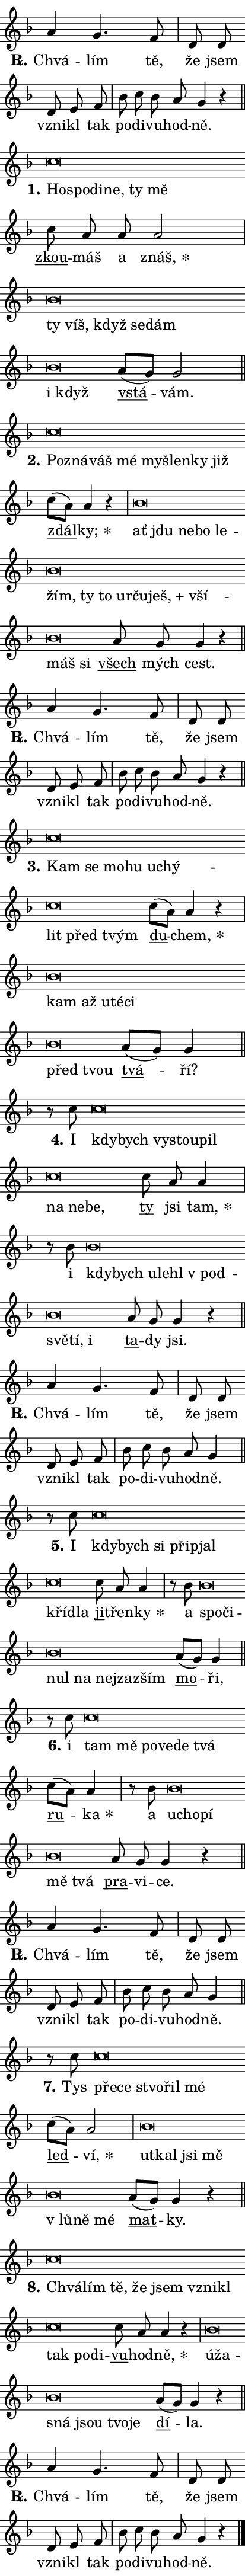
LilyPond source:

\version "2.22.1"
\header { tagline = "" }
\paper {
  indent = 0\cm
  top-margin = 0\cm
  right-margin = 0\cm
  bottom-margin = 0\cm
  left-margin = 0\cm
  paper-width = 7\cm
  page-breaking = #ly:one-page-breaking
  system-system-spacing.basic-distance = #11
  score-system-spacing.basic-distance = #11
  ragged-last = ##f
}


%% Author: Thomas Morley
%% https://lists.gnu.org/archive/html/lilypond-user/2020-05/msg00002.html
#(define (line-position grob)
"Returns position of @var[grob} in current system:
   @code{'start}, if at first time-step
   @code{'end}, if at last time-step
   @code{'middle} otherwise
"
  (let* ((col (ly:item-get-column grob))
         (ln (ly:grob-object col 'left-neighbor))
         (rn (ly:grob-object col 'right-neighbor))
         (col-to-check-left (if (ly:grob? ln) ln col))
         (col-to-check-right (if (ly:grob? rn) rn col))
         (break-dir-left
           (and
             (ly:grob-property col-to-check-left 'non-musical #f)
             (ly:item-break-dir col-to-check-left)))
         (break-dir-right
           (and
             (ly:grob-property col-to-check-right 'non-musical #f)
             (ly:item-break-dir col-to-check-right))))
        (cond ((eqv? 1 break-dir-left) 'start)
              ((eqv? -1 break-dir-right) 'end)
              (else 'middle))))

#(define (tranparent-at-line-position vctor)
  (lambda (grob)
  "Relying on @code{line-position} select the relevant enry from @var{vctor}.
Used to determine transparency,"
    (case (line-position grob)
      ((end) (not (vector-ref vctor 0)))
      ((middle) (not (vector-ref vctor 1)))
      ((start) (not (vector-ref vctor 2))))))

noteHeadBreakVisibility =
#(define-music-function (break-visibility)(vector?)
"Makes @code{NoteHead}s transparent relying on @var{break-visibility}"
#{
  \override NoteHead.transparent =
    #(tranparent-at-line-position break-visibility)
#})

#(define delete-ledgers-for-transparent-note-heads
  (lambda (grob)
    "Reads whether a @code{NoteHead} is transparent.
If so this @code{NoteHead} is removed from @code{'note-heads} from
@var{grob}, which is supposed to be @code{LedgerLineSpanner}.
As a result ledgers are not printed for this @code{NoteHead}"
    (let* ((nhds-array (ly:grob-object grob 'note-heads))
           (nhds-list
             (if (ly:grob-array? nhds-array)
                 (ly:grob-array->list nhds-array)
                 '()))
           ;; Relies on the transparent-property being done before
           ;; Staff.LedgerLineSpanner.after-line-breaking is executed.
           ;; This is fragile ...
           (to-keep
             (remove
               (lambda (nhd)
                 (ly:grob-property nhd 'transparent #f))
               nhds-list)))
      ;; TODO find a better method to iterate over grob-arrays, similiar
      ;; to filter/remove etc for lists
      ;; For now rebuilt from scratch
      (set! (ly:grob-object grob 'note-heads)  '())
      (for-each
        (lambda (nhd)
          (ly:pointer-group-interface::add-grob grob 'note-heads nhd))
        to-keep))))

hideNotes = {
  \noteHeadBreakVisibility #begin-of-line-visible
}
unHideNotes = {
  \noteHeadBreakVisibility #all-visible
}

% work-around for resetting accidentals
% https://lilypond.org/doc/v2.23/Documentation/notation/displaying-rhythms#unmetered-music
cadenzaMeasure = {
  \cadenzaOff
  \partial 1024 s1024
  \cadenzaOn
}

#(define-markup-command (accent layout props text) (markup?)
  "Underline accented syllable"
  (interpret-markup layout props
    #{\markup \override #'(offset . 4.3) \underline { #text }#}))

responsum = \markup \concat {
  "R" \hspace #-1.05 \path #0.1 #'((moveto 0 0.07) (lineto 0.9 0.8)) \hspace #0.05 "."
}

\layout {
    \context {
        \Staff
        \remove "Time_signature_engraver"
        \override LedgerLineSpanner.after-line-breaking = #delete-ledgers-for-transparent-note-heads
    }
    \context {
        \Voice {
            \override NoteHead.output-attributes = #'((class . "notehead"))
            \override Hairpin.height = #0.55
        }
    }
    \context {
        \Lyrics {
            \override StanzaNumber.output-attributes = #'((class . "stanzanumber"))
            \override LyricSpace.minimum-distance = #0.9
            \override LyricText.font-name = #"TeX Gyre Schola"
            \override LyricText.font-size = 1
            \override StanzaNumber.font-name = #"TeX Gyre Schola Bold"
            \override StanzaNumber.font-size = 1
        }
    }
}

% magnetic-lyrics.ily
%
%   written by
%     Jean Abou Samra <jean@abou-samra.fr>
%     Werner Lemberg <wl@gnu.org>
%
%   adapted by
%     Jiri Hon <jiri.hon@gmail.com>
%
% Version 2022-Apr-15

% https://www.mail-archive.com/lilypond-user@gnu.org/msg149350.html

#(define (Left_hyphen_pointer_engraver context)
   "Collect syllable-hyphen-syllable occurrences in lyrics and store
them in properties.  This engraver only looks to the left.  For
example, if the lyrics input is @code{foo -- bar}, it does the
following.

@itemize @bullet
@item
Set the @code{text} property of the @code{LyricHyphen} grob between
@q{foo} and @q{bar} to @code{foo}.

@item
Set the @code{left-hyphen} property of the @code{LyricText} grob with
text @q{foo} to the @code{LyricHyphen} grob between @q{foo} and
@q{bar}.
@end itemize

Use this auxiliary engraver in combination with the
@code{lyric-@/text::@/apply-@/magnetic-@/offset!} hook."
   (let ((hyphen #f)
         (text #f))
     (make-engraver
      (acknowledgers
       ((lyric-syllable-interface engraver grob source-engraver)
        (set! text grob)))
      (end-acknowledgers
       ((lyric-hyphen-interface engraver grob source-engraver)
        ;(when (not (grob::has-interface grob 'lyric-space-interface))
          (set! hyphen grob)));)
      ((stop-translation-timestep engraver)
       (when (and text hyphen)
         (ly:grob-set-object! text 'left-hyphen hyphen))
       (set! text #f)
       (set! hyphen #f)))))

#(define (lyric-text::apply-magnetic-offset! grob)
   "If the space between two syllables is less than the value in
property @code{LyricText@/.details@/.squash-threshold}, move the right
syllable to the left so that it gets concatenated with the left
syllable.

Use this function as a hook for
@code{LyricText@/.after-@/line-@/breaking} if the
@code{Left_@/hyphen_@/pointer_@/engraver} is active."
   (let ((hyphen (ly:grob-object grob 'left-hyphen #f)))
     (when hyphen
       (let ((left-text (ly:spanner-bound hyphen LEFT)))
         (when (grob::has-interface left-text 'lyric-syllable-interface)
           (let* ((common (ly:grob-common-refpoint grob left-text X))
                  (this-x-ext (ly:grob-extent grob common X))
                  (left-x-ext
                   (begin
                     ;; Trigger magnetism for left-text.
                     (ly:grob-property left-text 'after-line-breaking)
                     (ly:grob-extent left-text common X)))
                  ;; `delta` is the gap width between two syllables.
                  (delta (- (interval-start this-x-ext)
                            (interval-end left-x-ext)))
                  (details (ly:grob-property grob 'details))
                  (threshold (assoc-get 'squash-threshold details 0.2)))
             (when (< delta threshold)
               (let* (;; We have to manipulate the input text so that
                      ;; ligatures crossing syllable boundaries are not
                      ;; disabled.  For languages based on the Latin
                      ;; script this is essentially a beautification.
                      ;; However, for non-Western scripts it can be a
                      ;; necessity.
                      (lt (ly:grob-property left-text 'text))
                      (rt (ly:grob-property grob 'text))
                      (is-space (grob::has-interface hyphen 'lyric-space-interface))
                      (space (if is-space " " ""))
                      (space-markup (grob-interpret-markup grob " "))
                      (space-size (interval-length (ly:stencil-extent space-markup X)))
                      (extra-delta (if is-space space-size 0))
                      ;; Append new syllable.
                      (ltrt-space (if (and (string? lt) (string? rt))
                                (string-append lt space rt)
                                (make-concat-markup (list lt space rt))))
                      ;; Right-align `ltrt` to the right side.
                      (ltrt-space-markup (grob-interpret-markup
                               grob
                               (make-translate-markup
                                (cons (interval-length this-x-ext) 0)
                                (make-right-align-markup ltrt-space)))))
                 (begin
                   ;; Don't print `left-text`.
                   (ly:grob-set-property! left-text 'stencil #f)
                   ;; Set text and stencil (which holds all collected
                   ;; syllables so far) and shift it to the left.
                   (ly:grob-set-property! grob 'text ltrt-space)
                   (ly:grob-set-property! grob 'stencil ltrt-space-markup)
                   (ly:grob-translate-axis! grob (- (- delta extra-delta)) X))))))))))


#(define (lyric-hyphen::displace-bounds-first grob)
   ;; Make very sure this callback isn't triggered too early.
   (let ((left (ly:spanner-bound grob LEFT))
         (right (ly:spanner-bound grob RIGHT)))
     (ly:grob-property left 'after-line-breaking)
     (ly:grob-property right 'after-line-breaking)
     (ly:lyric-hyphen::print grob)))

squashThreshold = #0.4

\layout {
  \context {
    \Lyrics
    \consists #Left_hyphen_pointer_engraver
    \override LyricText.after-line-breaking =
      #lyric-text::apply-magnetic-offset!
    \override LyricHyphen.stencil = #lyric-hyphen::displace-bounds-first
    \override LyricText.details.squash-threshold = \squashThreshold
    \override LyricHyphen.minimum-distance = 0
    \override LyricHyphen.minimum-length = \squashThreshold
  }
}

squash = \override LyricText.details.squash-threshold = 9999
unSquash = \override LyricText.details.squash-threshold = \squashThreshold

left = \override LyricText.self-alignment-X = #LEFT
unLeft = \revert LyricText.self-alignment-X

starOffset = #(lambda (grob) 
                (let ((x_offset (ly:self-alignment-interface::aligned-on-x-parent grob)))
                  (if (= x_offset 0) 0 (+ x_offset 1.2))))

star = #(define-music-function (syllable)(string?)
"Append star separator at the end of a syllable"
#{
  \once \override LyricText.X-offset = #starOffset
  \lyricmode { \markup {
    #syllable
    \override #'((font-name . "TeX Gyre Schola Bold")) \hspace #0.2 \lower #0.65 \larger "*"
  } }
#})

starAccent = #(define-music-function (syllable)(string?)
"Append star separator at the end of a syllable and make accent"
#{
  \once \override LyricText.X-offset = #starOffset
  \lyricmode { \markup {
    \accent #syllable
    \override #'((font-name . "TeX Gyre Schola Bold")) \hspace #0.2 \lower #0.65 \larger "*"
  } }
#})

breath = #(define-music-function (syllable)(string?)
"Append breathing indicator at the end of a syllable"
#{
  \lyricmode { \markup { #syllable "+" } }
#})

optionalBreath = #(define-music-function (syllable)(string?)
"Append optional breathing indicator at the end of a syllable"
#{
  \lyricmode { \markup { #syllable "(+)" } }
#})


\score {
    <<
        \new Voice = "melody" { \cadenzaOn \key f \major \relative { a'4 g4. f8 \cadenzaMeasure \bar "|" d d \bar "" d e f \cadenzaMeasure \bar "|" bes c bes a g4 r \cadenzaMeasure \bar "||" \break }
\relative { c''\breve*1/16 \hideNotes \breve*1/16 \bar "" \breve*1/16 \bar "" \breve*1/16 \bar "" \breve*1/16 \breve*1/16 \bar "" \unHideNotes \bar "" c8 a a a2 \cadenzaMeasure \bar "|" bes\breve*1/16 \hideNotes \breve*1/16 \bar "" \breve*1/16 \bar "" \breve*1/16 \bar "" \breve*1/16 \bar "" \breve*1/16 \breve*1/16 \bar "" \unHideNotes \bar "" a8[( g)] g2 \cadenzaMeasure \bar "||" \break }
\relative { c''\breve*1/16 \hideNotes \breve*1/16 \bar "" \breve*1/16 \bar "" \breve*1/16 \bar "" \breve*1/16 \bar "" \breve*1/16 \bar "" \breve*1/16 \breve*1/16 \bar "" \unHideNotes \bar "" c8[( a)] a4 r \cadenzaMeasure \bar "|" bes\breve*1/16 \hideNotes \breve*1/16 \bar "" \breve*1/16 \bar "" \breve*1/16 \bar "" \breve*1/16 \bar "" \breve*1/16 \bar "" \breve*1/16 \bar "" \breve*1/16 \bar "" \breve*1/16 \bar "" \breve*1/16 \bar "" \breve*1/16 \bar "" \breve*1/16 \bar "" \breve*1/16 \breve*1/16 \bar "" \unHideNotes \bar "" a8 g g4 r \cadenzaMeasure \bar "||" \break }
\relative { a'4 g4. f8 \cadenzaMeasure \bar "|" d d \bar "" d e f \cadenzaMeasure \bar "|" bes c bes a g4 r \cadenzaMeasure \bar "||" \break }
\relative { c''\breve*1/16 \hideNotes \breve*1/16 \bar "" \breve*1/16 \bar "" \breve*1/16 \bar "" \breve*1/16 \bar "" \breve*1/16 \bar "" \breve*1/16 \bar "" \breve*1/16 \breve*1/16 \bar "" \unHideNotes \bar "" c8[( a)] a4 r \cadenzaMeasure \bar "|" bes\breve*1/16 \hideNotes \breve*1/16 \bar "" \breve*1/16 \bar "" \breve*1/16 \bar "" \breve*1/16 \bar "" \breve*1/16 \breve*1/16 \bar "" \unHideNotes \bar "" a8[( g)] g4 \cadenzaMeasure \bar "||" \break }
\relative { r8 c''8 c\breve*1/16 \hideNotes \breve*1/16 \bar "" \breve*1/16 \bar "" \breve*1/16 \bar "" \breve*1/16 \bar "" \breve*1/16 \bar "" \breve*1/16 \breve*1/16 \bar "" \unHideNotes \bar "" c8 a a4 \cadenzaMeasure \bar "|" r8 bes8 bes\breve*1/16 \hideNotes \breve*1/16 \bar "" \breve*1/16 \bar "" \breve*1/16 \bar "" \breve*1/16 \bar "" \breve*1/16 \bar "" \breve*1/16 \breve*1/16 \bar "" \unHideNotes \bar "" a8 g g4 r \cadenzaMeasure \bar "||" \break }
\relative { a'4 g4. f8 \cadenzaMeasure \bar "|" d d \bar "" d e f \cadenzaMeasure \bar "|" bes c bes a g4 \cadenzaMeasure \bar "||" \break }
\relative { r8 c''8 c\breve*1/16 \hideNotes \breve*1/16 \bar "" \breve*1/16 \bar "" \breve*1/16 \bar "" \breve*1/16 \bar "" \breve*1/16 \breve*1/16 \bar "" \unHideNotes \bar "" c8 a a4 \cadenzaMeasure \bar "|" r8 bes8 bes\breve*1/16 \hideNotes \breve*1/16 \bar "" \breve*1/16 \bar "" \breve*1/16 \bar "" \breve*1/16 \breve*1/16 \bar "" \unHideNotes \bar "" a8[( g)] g4 \cadenzaMeasure \bar "||" \break }
\relative { r8 c''8 c\breve*1/16 \hideNotes \breve*1/16 \bar "" \breve*1/16 \bar "" \breve*1/16 \bar "" \breve*1/16 \breve*1/16 \bar "" \unHideNotes \bar "" c8[( a)] a4 \cadenzaMeasure \bar "|" r8 bes8 bes\breve*1/16 \hideNotes \breve*1/16 \bar "" \breve*1/16 \bar "" \breve*1/16 \breve*1/16 \bar "" \unHideNotes \bar "" a8 g g4 r \cadenzaMeasure \bar "||" \break }
\relative { a'4 g4. f8 \cadenzaMeasure \bar "|" d d \bar "" d e f \cadenzaMeasure \bar "|" bes c bes a g4 \cadenzaMeasure \bar "||" \break }
\relative { r8 c''8 c\breve*1/16 \hideNotes \breve*1/16 \bar "" \breve*1/16 \bar "" \breve*1/16 \breve*1/16 \bar "" \unHideNotes \bar "" c8[( a)] a2 \cadenzaMeasure \bar "|" bes\breve*1/16 \hideNotes \breve*1/16 \bar "" \breve*1/16 \bar "" \breve*1/16 \bar "" \breve*1/16 \bar "" \breve*1/16 \breve*1/16 \bar "" \unHideNotes \bar "" a8[( g)] g4 r \cadenzaMeasure \bar "||" \break }
\relative { c''\breve*1/16 \hideNotes \breve*1/16 \bar "" \breve*1/16 \bar "" \breve*1/16 \bar "" \breve*1/16 \bar "" \breve*1/16 \bar "" \breve*1/16 \bar "" \breve*1/16 \bar "" \breve*1/16 \breve*1/16 \bar "" \unHideNotes \bar "" c8 a a4 r \cadenzaMeasure \bar "|" bes\breve*1/16 \hideNotes \breve*1/16 \bar "" \breve*1/16 \bar "" \breve*1/16 \bar "" \breve*1/16 \breve*1/16 \bar "" \unHideNotes \bar "" a8[( g)] g4 r \cadenzaMeasure \bar "||" \break }
\relative { a'4 g4. f8 \cadenzaMeasure \bar "|" d d \bar "" d e f \cadenzaMeasure \bar "|" bes c bes a g4 r \cadenzaMeasure \bar "||" \break } \bar "|." }
        \new Lyrics \lyricsto "melody" { \lyricmode { \set stanza = \responsum
Chvá -- lím tě, že jsem vzni -- kl tak po -- di -- vu -- hod -- ně.
\set stanza = "1."
\left Ho -- \squash spo -- di -- ne, ty mě \unLeft \unSquash \markup \accent zkou -- máš a \star znáš, \left ty \squash víš, když se -- dám i když \unLeft \unSquash \markup \accent vstá -- vám.
\set stanza = "2."
\left Po -- \squash zná -- váš mé my -- šlen -- ky již \unLeft \unSquash \markup \accent zdál -- \star ky; \left ať \squash jdu ne -- bo le -- žím, ty to ur -- ču -- \breath "ješ," vší -- máš si \unLeft \unSquash \markup \accent všech mých cest.
\set stanza = \responsum
Chvá -- lím tě, že jsem vzni -- kl tak po -- di -- vu -- hod -- ně.
\set stanza = "3."
\left Kam \squash se mo -- hu u -- chý -- lit před tvým \unLeft \unSquash \markup \accent du -- \star chem, \left kam \squash až u -- té -- ci před tvou \unLeft \unSquash \markup \accent tvá -- ří?
\set stanza = "4."
I \left kdy -- \squash bych vy -- stou -- pil na ne -- be, \unLeft \unSquash \markup \accent ty jsi \star tam, i \left kdy -- \squash bych u -- lehl "v pod" -- svě -- tí, i \unLeft \unSquash \markup \accent ta -- dy jsi.
\set stanza = \responsum
Chvá -- lím tě, že jsem vzni -- kl tak po -- di -- vu -- hod -- ně.
\set stanza = "5."
I \left kdy -- \squash bych si při -- pjal kří -- dla \unLeft \unSquash \markup \accent ji -- třen -- \star ky a \left spo -- \squash či -- nul na nej -- zazším \unLeft \unSquash \markup \accent mo -- ři,
\set stanza = "6."
i \left tam \squash mě po -- ve -- de tvá \unLeft \unSquash \markup \accent ru -- \star ka a \left u -- \squash cho -- pí mě tvá \unLeft \unSquash \markup \accent pra -- vi -- ce.
\set stanza = \responsum
Chvá -- lím tě, že jsem vzni -- kl tak po -- di -- vu -- hod -- ně.
\set stanza = "7."
Tys \left pře -- \squash ce stvo -- řil mé \unLeft \unSquash \markup \accent led -- \star ví, \left ut -- \squash kal jsi mě "v lů" -- ně mé \unLeft \unSquash \markup \accent mat -- ky.
\set stanza = "8."
\left Chvá -- \squash lím tě, že jsem vzni -- kl tak po -- di -- \unLeft \unSquash \markup \accent vu -- hod -- \star ně, \left ú -- \squash ža -- sná jsou tvo -- je \unLeft \unSquash \markup \accent dí -- la.
\set stanza = \responsum
Chvá -- lím tě, že jsem vzni -- kl tak po -- di -- vu -- hod -- ně. } }
    >>
    \layout {}
}
